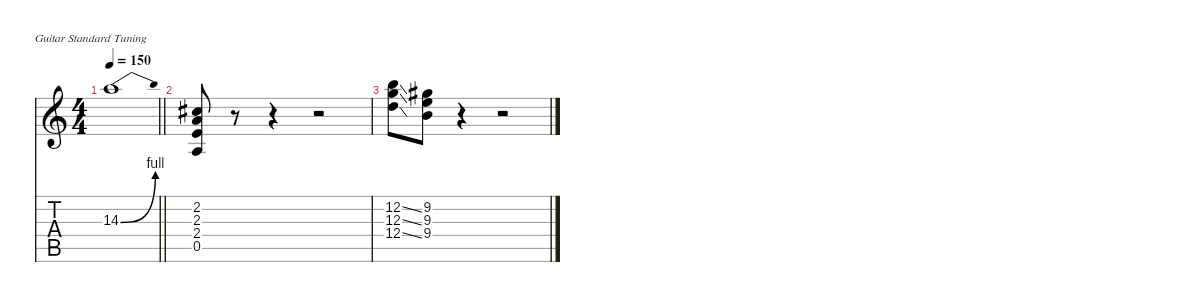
\defaultSystemsLayout 4
\hideDynamics
\bracketExtendMode nobrackets
\singleTrackTrackNamePolicy hidden
\multiTrackTrackNamePolicy hidden
\firstSystemTrackNameMode fullname
\firstSystemTrackNameOrientation horizontal
\otherSystemsTrackNameOrientation horizontal
\track ("Pagey" "dist.guit.") {mute instrument distortionguitar}
\staff {score tabs}
\tuning (E4 B3 G3 D3 A2 E2)
\ts (4 4)
\tempo 150
\clef g2
\barLineRight lightlight
\ks c
14.3{be (bend 0 0 30 4)}.1{dy f beam Down} |
(2.2{acc #} 2.3 2.4 0.5).8{beam Up} r.8{beam Up} r.4{beam Up} r.2{beam Up} |
(12.2{ss} 12.3{ss} 12.4{ss}).8{beam Down} (9.2{acc #} 9.3 9.4).8{beam Down} r.4{beam Down} r.2{beam Down}
